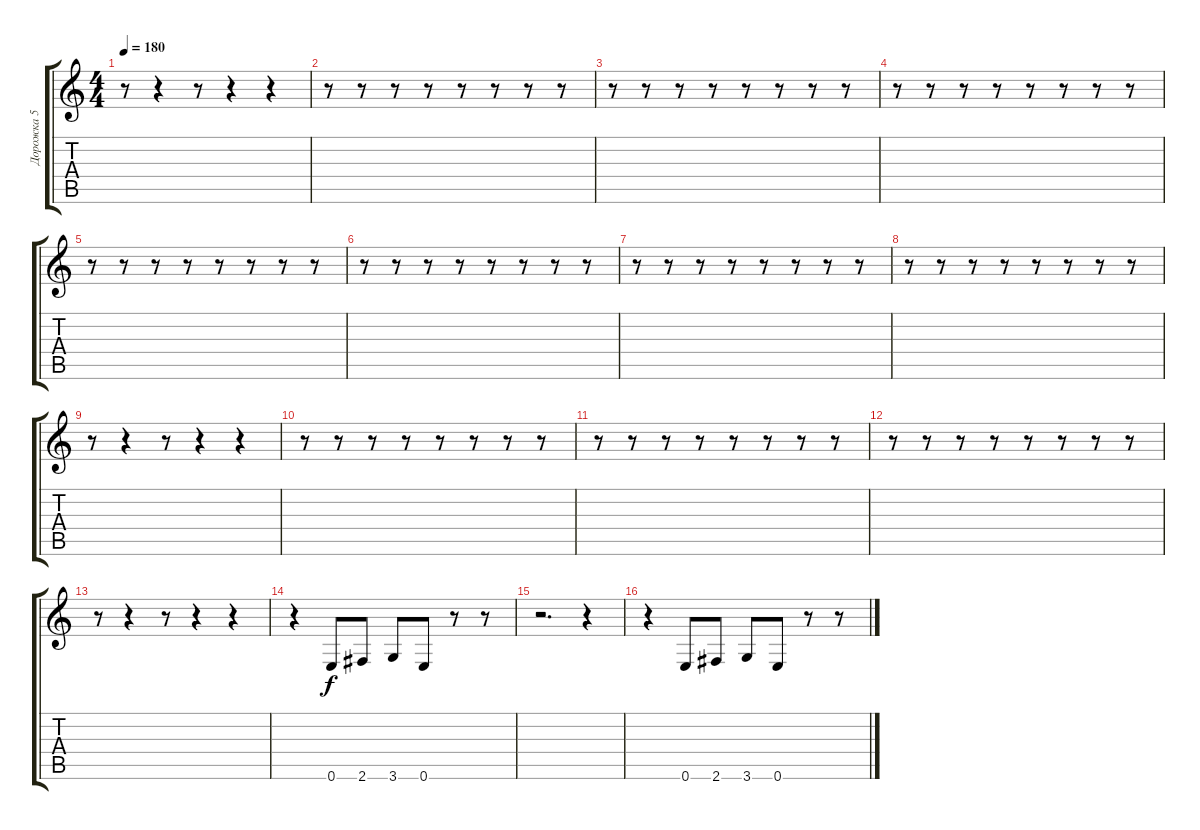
\track ("Дорожка 5" "Дорожка 5") {instrument electricbasspick}
\staff {score tabs}
\tuning (E4 B3 G3 D3 A2 E2) {hide}
\ts (4 4)
\tempo 180
\clef g2
\ks c
r.8{dy f} r.4 r.8 r.4 r.4 |
r.8 r.8 r.8 r.8 r.8 r.8 r.8 r.8 |
r.8 r.8 r.8 r.8 r.8 r.8 r.8 r.8 |
r.8 r.8 r.8 r.8 r.8 r.8 r.8 r.8 |
r.8 r.8 r.8 r.8 r.8 r.8 r.8 r.8 |
r.8 r.8 r.8 r.8 r.8 r.8 r.8 r.8 |
r.8 r.8 r.8 r.8 r.8 r.8 r.8 r.8 |
r.8 r.8 r.8 r.8 r.8 r.8 r.8 r.8 |
r.8 r.4 r.8 r.4 r.4 |
r.8 r.8 r.8 r.8 r.8 r.8 r.8 r.8 |
r.8 r.8 r.8 r.8 r.8 r.8 r.8 r.8 |
r.8 r.8 r.8 r.8 r.8 r.8 r.8 r.8 |
r.8 r.4 r.8 r.4 r.4 |
r.4 0.6.8 2.6.8 3.6.8 0.6.8 r.8 r.8 |
r.2{d} r.4 |
r.4 0.6.8 2.6.8 3.6.8 0.6.8 r.8 r.8
